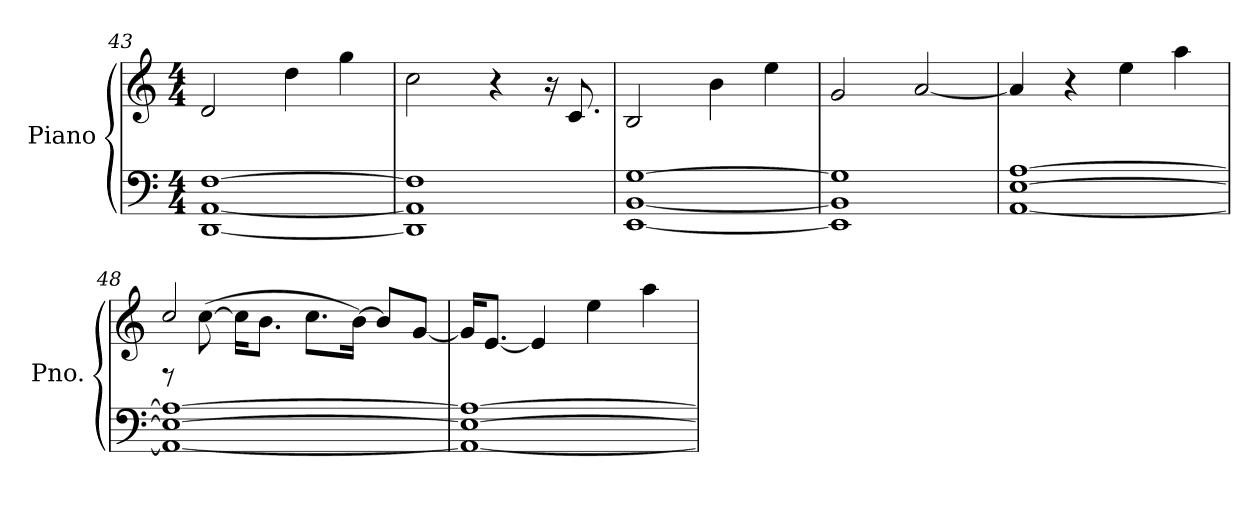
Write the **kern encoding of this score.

**kern	**kern
*part1	*part1
*staff2	*staff1
*I"Piano	*
*I'Pno.	*
*clefF4	*clefG2
*k[]	*k[]
*M4/4	*M4/4
=43	=43
[1DD [1AA [1F	2d/
.	4dd\
.	4gg\
=44	=44
1DD] 1AA] 1F]	2cc\
.	4r
.	16r
.	8.c/
!!LO:LB:g=z
=45	=45
[1EE [1BB [1G	2B/
.	4b\
.	4ee\
=46	=46
1EE] 1BB] 1G]	2g/
.	[2a/
=47	=47
[1AA [1E [1A	4a/]
.	4r
.	4ee\
.	4aa\
=48	=48
*	*^
1AA_ 1E_ 1A_	8rF	2cc/
.	(<[8cc\	.
.	16cc\KL]	.
.	8.b\J	.
.	8.cc\L	2ryy
.	[16b\Jk)	.
.	8b/L]	.
.	[8g/J	.
*	*v	*v
!!LO:LB:g=z
=49	=49
1AA_ 1E_ 1A_	16g/KL]
.	[8.e/J
.	4e/]
.	4ee\
.	4aa\
=	=
*-	*-
